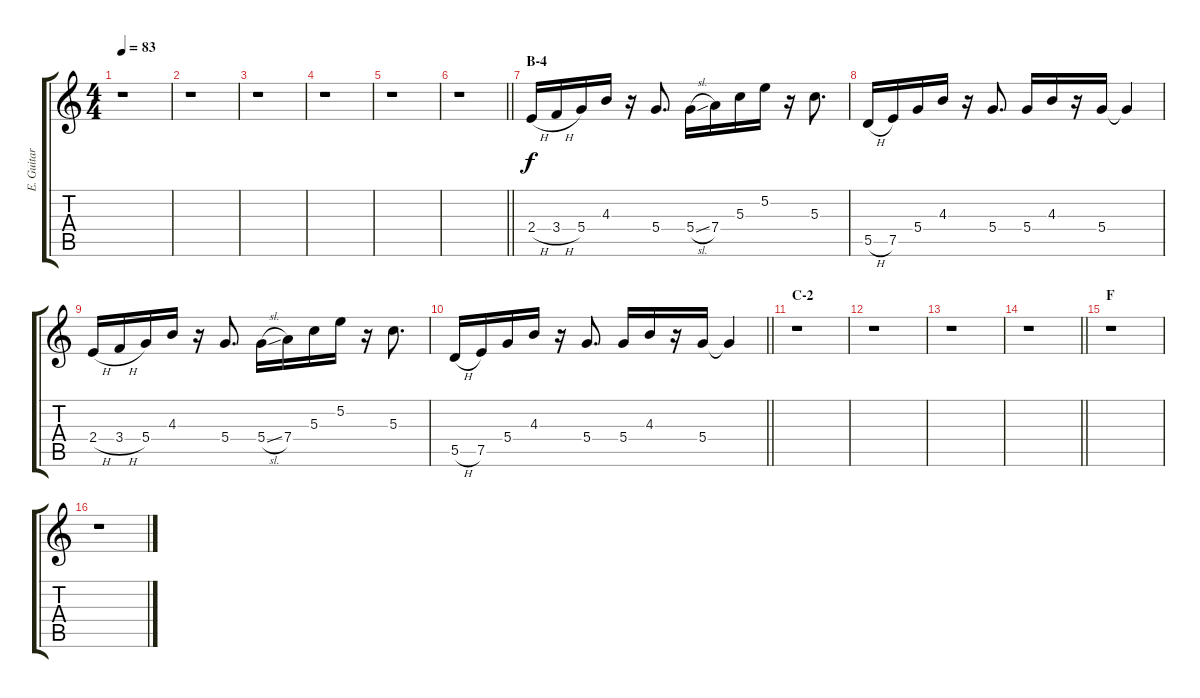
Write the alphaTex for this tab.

\track ("E. Guitar I" "E. Guitar ") {instrument electricguitarjazz}
\staff {score tabs}
\tuning (E4 B3 G3 D3 A2 E2) {hide}
\ts (4 4)
\tempo 83
\clef g2
\ks c
r.1{dy f} |
r.1 |
r.1 |
r.1 |
r.1 |
\barLineRight lightlight
r.1 |
\section ("" "B-4")
2.4{h}.16 3.4{h}.16 5.4.16 4.3.16 r.16 5.4.8{d} 5.4{sl}.16 7.4.16 5.3.16 5.2.16 r.16 5.3.8{d} |
5.5{h}.16 7.5.16 5.4.16 4.3.16 r.16 5.4.8{d} 5.4.16 4.3.16 r.16 5.4.16 5.4{t}.4 |
2.4{h}.16 3.4{h}.16 5.4.16 4.3.16 r.16 5.4.8{d} 5.4{sl}.16 7.4.16 5.3.16 5.2.16 r.16 5.3.8{d} |
\barLineRight lightlight
5.5{h}.16 7.5.16 5.4.16 4.3.16 r.16 5.4.8{d} 5.4.16 4.3.16 r.16 5.4.16 5.4{t}.4 |
\section ("" "C-2")
r.1 |
r.1 |
r.1 |
\barLineRight lightlight
r.1 |
\section ("" "F")
r.1 |
r.1
